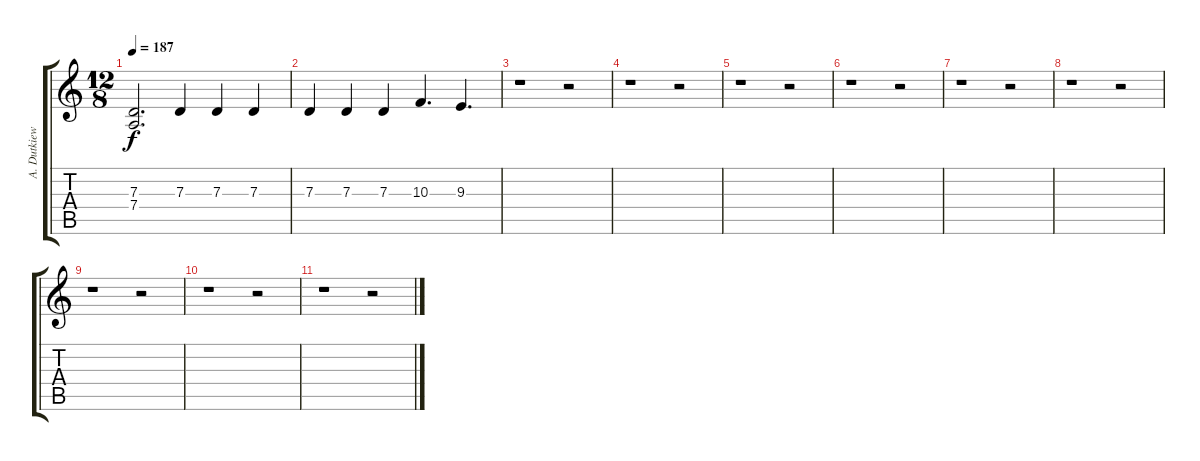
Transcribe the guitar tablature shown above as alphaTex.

\track ("A. Dutkiewicz (Clean vocals)" "A. Dutkiew") {instrument viola}
\staff {score tabs}
\tuning (E4 B3 G3 D3 A2 E2) {hide}
\ts (12 8)
\tempo 187
\clef g2
\ks c
(7.3 7.4).2{d dy f} 7.3.4 7.3.4 7.3.4 |
7.3.4 7.3.4 7.3.4 10.3.4{d} 9.3.4{d} |
r.1 r.2 |
r.1 r.2 |
r.1 r.2 |
r.1 r.2 |
r.1 r.2 |
r.1 r.2 |
r.1 r.2 |
r.1 r.2 |
r.1 r.2
